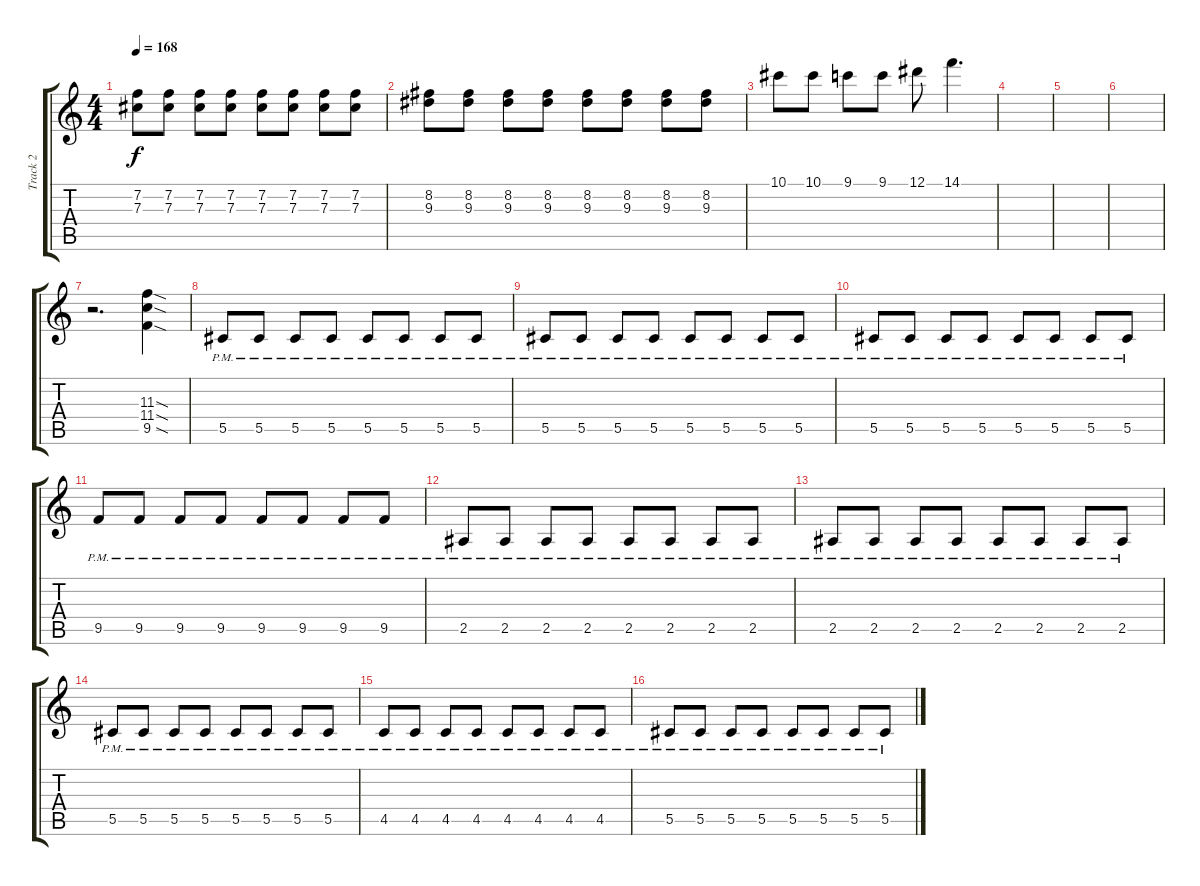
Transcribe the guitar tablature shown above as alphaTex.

\track ("Track 2" "Track 2") {instrument distortionguitar}
\staff {score tabs}
\tuning (Eb4 Bb3 Gb3 Db3 Ab2 Eb2) {hide}
\ts (4 4)
\tempo 168
\clef g2
\ks c
(7.2 7.3).8{dy f} (7.2 7.3).8 (7.2 7.3).8 (7.2 7.3).8 (7.2 7.3).8 (7.2 7.3).8 (7.2 7.3).8 (7.2 7.3).8 |
(8.2 9.3).8 (8.2 9.3).8 (8.2 9.3).8 (8.2 9.3).8 (8.2 9.3).8 (8.2 9.3).8 (8.2 9.3).8 (8.2 9.3).8 |
10.1.8 10.1.8 9.1.8 9.1.8 12.1.8 14.1.4{d} |
|
|
|
r.2{d} (11.3{sod} 11.4{sod} 9.5{sod}).4 |
5.5{pm}.8{instrument overdrivenguitar} 5.5{pm}.8 5.5{pm}.8 5.5{pm}.8 5.5{pm}.8 5.5{pm}.8 5.5{pm}.8 5.5{pm}.8 |
5.5{pm}.8 5.5{pm}.8 5.5{pm}.8 5.5{pm}.8 5.5{pm}.8 5.5{pm}.8 5.5{pm}.8 5.5{pm}.8 |
5.5{pm}.8 5.5{pm}.8 5.5{pm}.8 5.5{pm}.8 5.5{pm}.8 5.5{pm}.8 5.5{pm}.8 5.5{pm}.8 |
9.5{pm}.8 9.5{pm}.8 9.5{pm}.8 9.5{pm}.8 9.5{pm}.8 9.5{pm}.8 9.5{pm}.8 9.5{pm}.8 |
2.5{pm}.8 2.5{pm}.8 2.5{pm}.8 2.5{pm}.8 2.5{pm}.8 2.5{pm}.8 2.5{pm}.8 2.5{pm}.8 |
2.5{pm}.8 2.5{pm}.8 2.5{pm}.8 2.5{pm}.8 2.5{pm}.8 2.5{pm}.8 2.5{pm}.8 2.5{pm}.8 |
5.5{pm}.8 5.5{pm}.8 5.5{pm}.8 5.5{pm}.8 5.5{pm}.8 5.5{pm}.8 5.5{pm}.8 5.5{pm}.8 |
4.5{pm}.8 4.5{pm}.8 4.5{pm}.8 4.5{pm}.8 4.5{pm}.8 4.5{pm}.8 4.5{pm}.8 4.5{pm}.8 |
5.5{pm}.8 5.5{pm}.8 5.5{pm}.8 5.5{pm}.8 5.5{pm}.8 5.5{pm}.8 5.5{pm}.8 5.5{pm}.8
